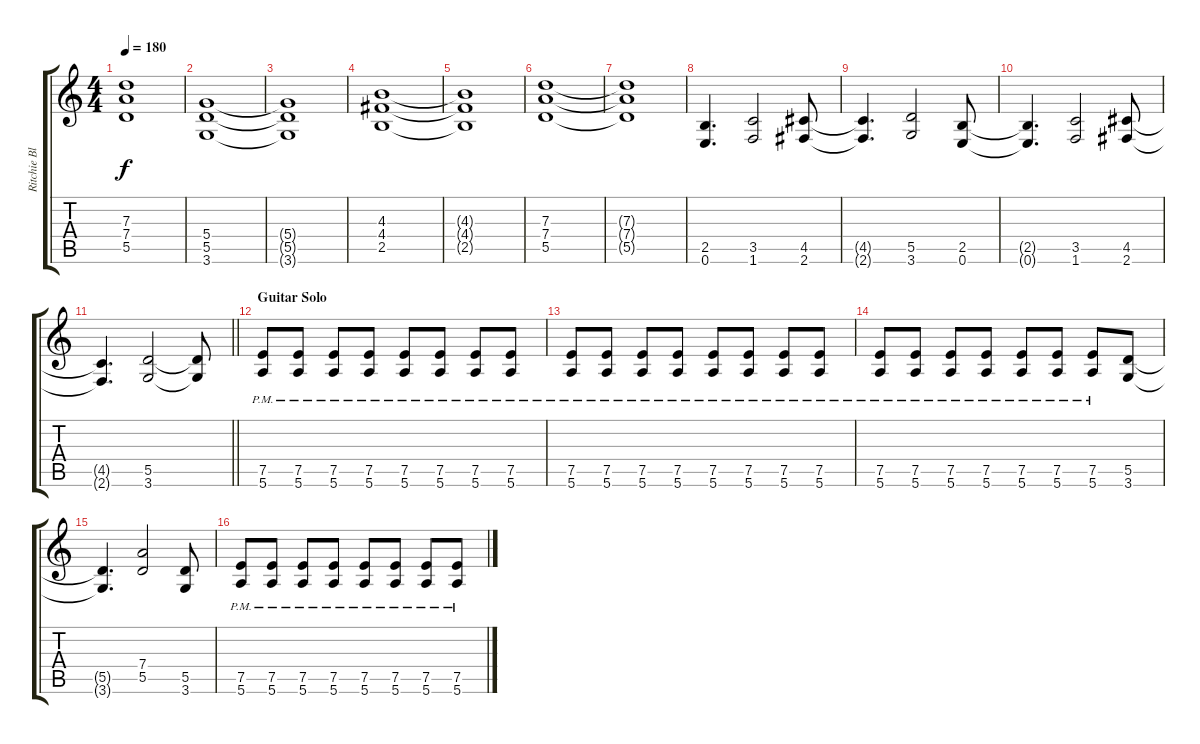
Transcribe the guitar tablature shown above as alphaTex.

\track ("Ritchie Blackmore 2" "Ritchie Bl") {instrument overdrivenguitar}
\staff {score tabs}
\tuning (E4 B3 G3 D3 A2 E2) {hide}
\ts (4 4)
\tempo 180
\clef g2
\ks aminor
(7.3{t} 7.4{t} 5.5{t}).1{dy f} |
(5.4 5.5 3.6).1 |
(5.4{t} 5.5{t} 3.6{t}).1 |
(4.3 4.4 2.5).1 |
(4.3{t} 4.4{t} 2.5{t}).1 |
(7.3 7.4 5.5).1 |
(7.3{t} 7.4{t} 5.5{t}).1 |
(2.5 0.6).4{d} (3.5 1.6).2 (4.5 2.6).8 |
(4.5{t} 2.6{t}).4{d} (5.5 3.6).2 (2.5 0.6).8 |
(2.5{t} 0.6{t}).4{d} (3.5 1.6).2 (4.5 2.6).8 |
\barLineRight lightlight
(4.5{t} 2.6{t}).4{d} (5.5 3.6).2 (5.5{t} 3.6{t}).8 |
\section ("" "Guitar Solo")
(7.5{pm} 5.6{pm}).8 (7.5{pm} 5.6{pm}).8 (7.5{pm} 5.6{pm}).8 (7.5{pm} 5.6{pm}).8 (7.5{pm} 5.6{pm}).8 (7.5{pm} 5.6{pm}).8 (7.5{pm} 5.6{pm}).8 (7.5{pm} 5.6{pm}).8 |
(7.5{pm} 5.6{pm}).8 (7.5{pm} 5.6{pm}).8 (7.5{pm} 5.6{pm}).8 (7.5{pm} 5.6{pm}).8 (7.5{pm} 5.6{pm}).8 (7.5{pm} 5.6{pm}).8 (7.5{pm} 5.6{pm}).8 (7.5{pm} 5.6{pm}).8 |
(7.5{pm} 5.6{pm}).8 (7.5{pm} 5.6{pm}).8 (7.5{pm} 5.6{pm}).8 (7.5{pm} 5.6{pm}).8 (7.5{pm} 5.6{pm}).8 (7.5{pm} 5.6{pm}).8 (7.5{pm} 5.6{pm}).8 (5.5 3.6).8 |
(5.5{t} 3.6{t}).4{d} (7.4 5.5).2 (5.5 3.6).8 |
(7.5{pm} 5.6{pm}).8 (7.5{pm} 5.6{pm}).8 (7.5{pm} 5.6{pm}).8 (7.5{pm} 5.6{pm}).8 (7.5{pm} 5.6{pm}).8 (7.5{pm} 5.6{pm}).8 (7.5{pm} 5.6{pm}).8 (7.5{pm} 5.6{pm}).8
